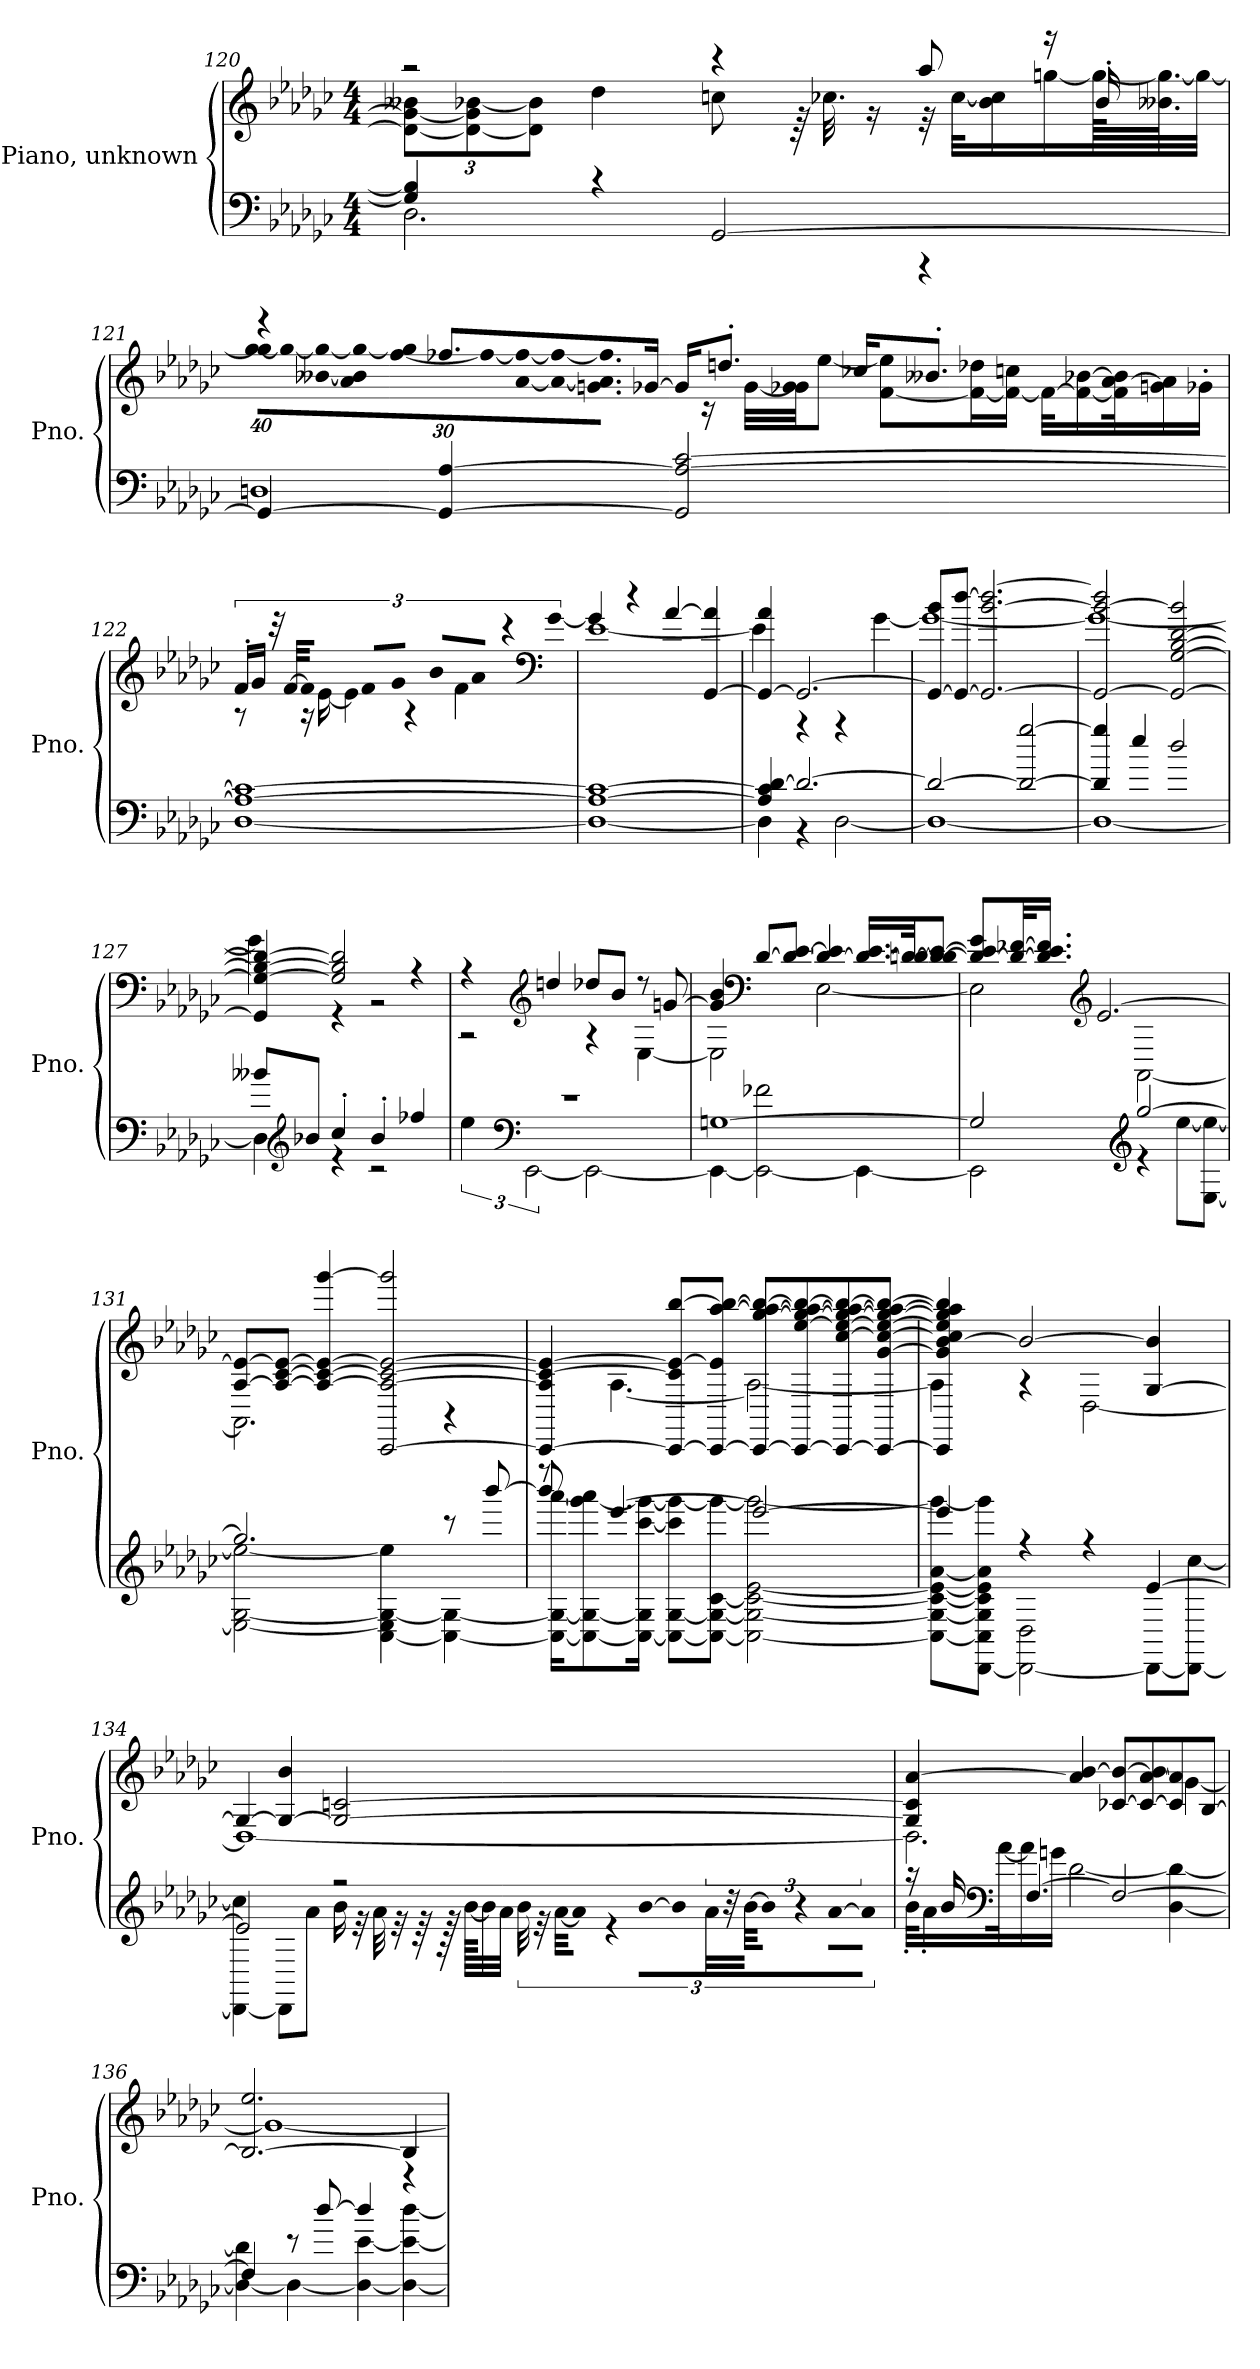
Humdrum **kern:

**kern	**kern
*part1	*part1
*staff2	*staff1
*I"Piano, unknown	*
*I'Pno.	*
*clefF4	*clefG2
*k[b-e-a-d-g-c-]	*k[b-e-a-d-g-c-]
*M4/4	*M4/4
=120	=120
*^	*^
*	*	*	*Xbrackettup
4G-/] 4B-/]	2.D-\	2r	12d-\_ 12g-\_ 12b--X\L
.	.	.	12d-\_ 12g-\] [12b-X\
.	.	.	12d-\] 12b-\]J
4r	.	.	4dd-\
[2GG-/	.	4r	8ccn\
.	.	.	64r
.	.	.	32.cc-X\
.	.	.	16r
.	4r	8aa-/	32r
.	.	.	[32cc-\KLL
.	.	.	16b-\ 16cc-\]
.	.	16r	[16ggn\
.	.	16b-'/	128gg\KLL_
.	.	.	64.b--X\ 64.gg\_J
.	.	.	32gg\JJJ_
!!LO:PB:g=z	!!
=121	=121	=121	=121
!	!	!	!LO:N:vis=32
4GG-/_	1Dn	4r	[640%23gg-\ 640%23gg\]LLL
!	!	!	!LO:N:vis=64
.	.	.	960%17gg-\L_
!	!	!	!LO:N:vis=64
.	.	.	[960%17b--X\ 960%17gg-\_J
!	!	!	!LO:N:vis=32
.	.	.	640%23a-\ 640%23b--\] 640%23gg-\_
!	!	!	!LO:N:vis=32
.	.	.	[640%23ff\ 640%23gg-\]
!	!	!	!LO:N:vis=64
.	.	.	960%17ff\L_
!	!	!	!LO:N:vis=64
.	.	.	[960%17a-\ 960%17ff\_
!	!	!	!LO:N:vis=64
.	.	.	960%17a-\_ 960%17ff\_J
!	!	!	!LO:N:vis=32.
.	.	.	1920%103gn\ 1920%103a-\] 1920%103ff\]JJJ
4GG-/_ [4A-/	.	8.ff-X/L	16r
.	.	.	[32g\LLL
.	.	.	32g-X\ 32g\]JJ
.	.	.	[8ee-\J
.	.	[16g-X/Jk	.
2GG-/] 2A-/_ [2c-/	.	16g-/KL]	[8f\ 8ee-\]L
.	.	8.ddn'/J	.
.	.	.	16f\_ 16dd-X\L
.	.	.	16f\_ 16ccn\JJ
.	.	16cc-X/KL	32f\KLL_
.	.	.	16f\_ [16b-X\
.	.	8.b--X'/J	.
.	.	.	32f\] [32a-\ 32b-\]K
.	.	.	16gn\ 16a-\]
.	.	.	16g-X'\JJ
!!LO:LB:g=z	!!
=122	=122	=122	=122
*	*	*brackettup	*
1A-_ 1c-_	[1D-	24f'/LL	8r
.	.	24g-/JJ	.
.	.	48r	.
.	.	[48f/KKL	.
.	.	8f/J]	16r
.	.	.	[16e-\
.	.	8f/L	4e-\]
.	.	8g-/J	.
.	.	8b-/L	4r
.	.	8a-/J	.
.	.	8r	4f\
*	*	*clefF4	*
.	.	[8g-/	.
=123	=123	=123	=123
1A-_ 1c-_	1D-_	4g-/]	[1e-
.	.	4r	.
.	.	[4a-/	.
.	.	[4GG-/ 4a-/]	.
=124	=124	=124	=124
4A-/] 4c-/] [4d-/	4D-\]	4GG-/_ 4a-/	4e-\]
2.d-/_	4r	2.GG-/_	4r
.	[2D-\	.	4r
.	.	.	[4g-\
=125	=125	=125	=125
2d-/_	1D-_	8GG-/_ 8b-/L	1g-_
.	.	8GG-/_ [8dd-/J	.
.	.	2.GG-/_ [2.b-/ 2.dd-/_	.
2d-/_ [2gg-/	.	.	.
=126	=126	=126	=126
4d-/] 4gg-/]	1D-_	2GG-/_ 2b-/_ 2dd-/]	1g-_
4ee-/	.	.	.
2dd-/	.	2GG-/_ [2G-/ [2B-/ [2d-/ 2b-/]	.
!!LO:LB:g=z	!!
=127	=127	=127	=127
8b--X/L	4D-\]	4GG-/] 4G-/_ 4B-/_ 4d-/_	4g-\]
*clefG2	*	*	*
8b-X/J	.	.	.
4cc-'/	4r	2G-/] 2B-/] 2d-/]	4r
4b-'/	2r	.	2r
4ff-X/	.	4r	.
=128	=128	=128	=128
1r	6ee-\	4r	2r
*clefF4	*	*	*
.	[3EE-\	.	.
*	*	*clefG2	*
.	.	4ddn/	.
.	2EE-\_	8dd-X/L	4r
.	.	8b-/J	.
.	.	8r	[4E-\
.	.	[8gn/	.
=129	=129	=129	=129
[1Gn	4EE-\_	4g/] 4b-/	2E-\]
*	*	*clefF4	*
.	2EE-\_ 2f-X\	[8d-/L	.
.	.	8d-/_ [8e-/J	.
.	.	4d-/_ 4e-/]	[2E-\
.	4EE-\_	16.d-/_ 16.e-/LL	.
.	.	32d-/_ [32dn/JK	.
.	.	8d-/_ 8d/] [8e-/J	.
!!LO:LB:g=z	!!
=130	=130	=130	=130
2G/]	2EE-\]	8d-/_ 8e-/] 8g-/L	2E-\]
.	.	32d-/_ [32f-X/KL	.
.	.	16.d-/] 16.e-/ 16.f-/]JJ	.
*	*	*clefG2	*
.	.	[2.e-/	.
*clefG2	*	*	*
[2gg-/	4r	.	[2AA-\
.	[8ee-\L	.	.
.	[8E-\ 8ee-\_J	.	.
=131	=131	=131	=131
2.gg-/]	2E-\_ [2G-\ 2ee-\_	[8A-/ 8e-/_L	2.AA-\]
.	.	8A-/_ [8c-/ 8e-/_J	.
.	.	4A-/_ 4c-/_ 4e-/_ [4ggg-/	.
.	[4C-\ 4E-\] 4G-\_ 4ee-\]	[2CC-/ 2A-/_ 2c-/_ 2e-/_ 2ggg-/]	.
8r	4C-\_ 4G-\_	.	4r
[8bbb-/	.	.	.
!!LO:LB:g=z	!!
=132	=132	=132	=132
8bbb-/]	16C-\_ 16G-\_ [16aaa-\KL	4CC-/_ 4A-/] 4c-/_ 4e-/_	8r
.	8C-\_ 8G-\_ [8ggg-\ 8aaa-\]	.	.
[4.eee-/	.	.	[4.A-\
.	16C-\_ 16G-\] [16ccc-\ 16ggg-\_Jk	.	.
.	8C-\_ [8G-\ 8ccc-\] 8ggg-\_L	8CC-/_ 8c-/] 8e-/_ [8bb-/L	.
.	8C-\_ 8G-\_ [8c-\ 8ggg-\_J	8CC-/_ 8e-/] [8aa-/ 8bb-/_J	.
2eee-/_	2C-\_ 2G-\_ 2c-\_ [2e-\ 2ggg-\_	8CC-/_ [8gg-/ 8aa-/_ 8bb-/_L	2A-\_
.	.	8CC-/_ [8ee-/ 8gg-/_ 8aa-/_ 8bb-/_	.
.	.	8CC-/_ [8cc-/ 8ee-/_ 8gg-/_ 8aa-/_ 8bb-/_	.
.	.	8CC-/_ [8g-/ 8cc-/_ 8ee-/_ 8gg-/_ 8aa-/_ 8bb-/_J	.
=133	=133	=133	=133
4eee-/]	8C-\_ 8G-\_ 8c-\_ 8e-\_ [8a-\ 8ggg-\_L	4CC-/] 4g-/] [4b-/ 4cc-/] 4ee-/] 4gg-/] 4aa-/] 4bb-/]	4A-\]
.	[8DD-\ 8C-\] 8G-\] 8c-\] 8e-\] 8a-\] 8ggg-\]J	.	.
4r	2DD-\_ 2D-\	2b-/_	4r
4r	.	.	[2D-\
[4e-/	8DD-\L_	[4G-/ 4b-/]	.
.	8DD-\_ [8cc-\J	.	.
!!LO:LB:g=z	!!
=134	=134	=134	=134
2e-/]	4DD-\_ 4cc-\]	4G-/_	1D-_
.	8DD-\L]	4G-/_ 4b-/	.
.	8a-\J	.	.
2r	16b-\	2G-/_ [2cn/	.
.	32r	.	.
.	32a-\	.	.
.	32r	.	.
.	64r	.	.
.	128r	.	.
.	[128b-\KKLLL	.	.
.	32b-\]	.	.
.	32a-\JJJ	.	.
.	48b-\	.	.
.	48r	.	.
.	[48a-\LLL	.	.
.	64a-\JJJk]	.	.
.	128r	.	.
.	[128b-\KKLLL	.	.
.	32b-\]	.	.
.	48a-\JJJ	.	.
.	48r	.	.
.	[48b-\LLL	.	.
.	64b-\JJJk]	.	.
.	128r	.	.
.	[128a-\KKLLL	.	.
.	32a-\JJJ]	.	.
!!LO:PB:g=z	!!
=135	=135	=135	=135
16r	32b-'\KLL	4G-/] 4c/] [4a-/	2.D-\]
.	16a-'\	.	.
16b-/	.	.	.
*clefF4	*	*	*
.	[32a-\K	.	.
[4.F/	16a-\]	.	.
.	16gn\JJ	.	.
.	[2d-\	4a-/] [4b-/	.
2F/_	.	[8c-X/ 8b-/_L	.
.	.	8c-/_ [8a-/ 8b-/]	.
.	[4D-\ 4d-\_	8c-/] 8a-/]	[4g-\
.	.	[8B-/J	.
=136	=136	=136	=136
4F/]	4D-\_ 4d-\]	2.B-/_ 2.ee-/	1g-_
8r	4D-\_	.	.
[8dd-/	.	.	.
4dd-/]	4D-\_ [4e-\	.	.
4r	4D-\_ 4e-\_ [4dd-\	4B-/]	.
*v	*v	*	*
*	*v	*v
=	=
*-	*-
